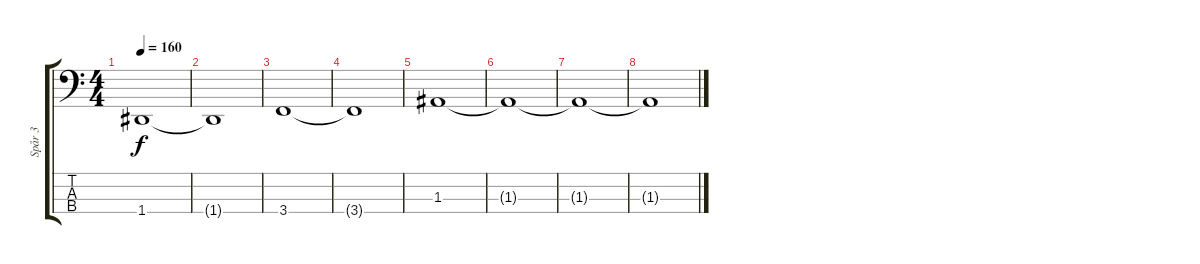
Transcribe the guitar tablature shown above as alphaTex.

\track ("Spår 3" "Spår 3") {instrument electricbasspick}
\staff {score tabs}
\tuning (G2 D2 A1 D1) {hide}
\ts (4 4)
\tempo 160
\clef f4
\ks c
1.4.1{dy f} |
1.4{t}.1 |
3.4.1 |
3.4{t}.1 |
1.3.1 |
1.3{t}.1 |
1.3{t}.1 |
1.3{t}.1
